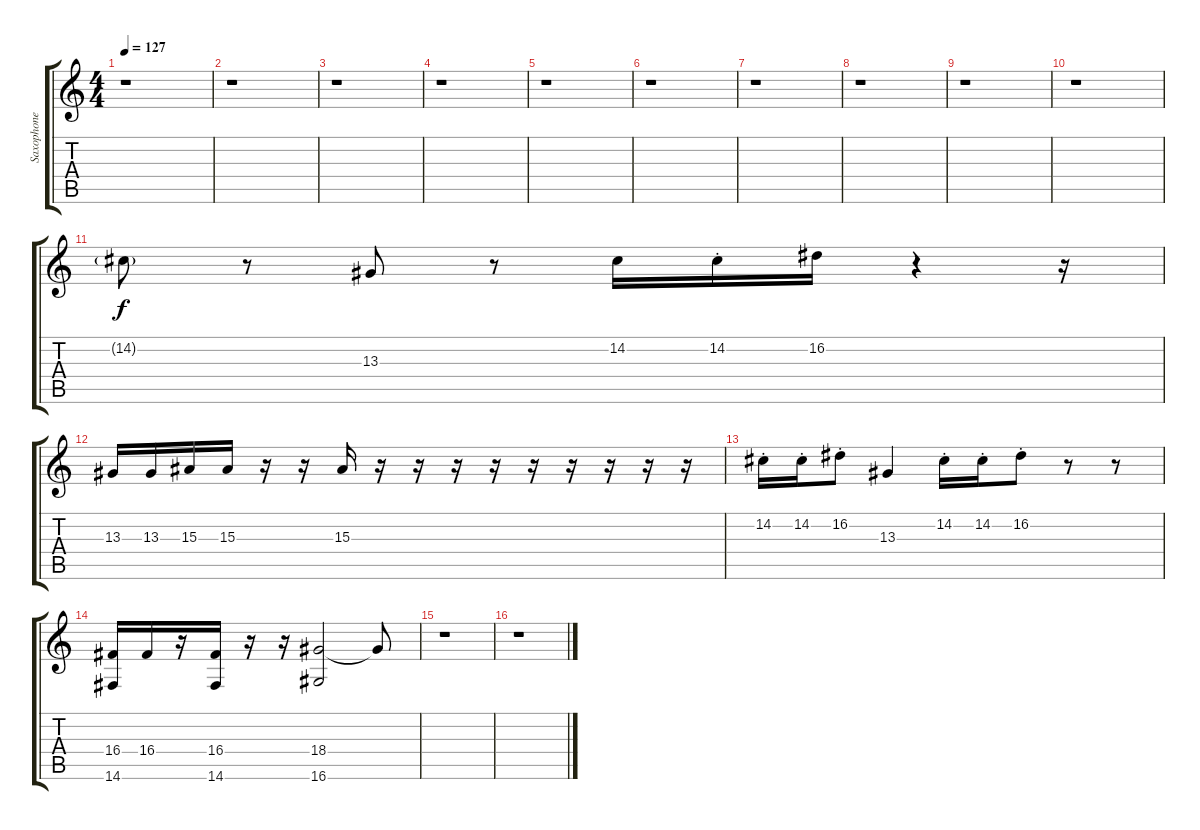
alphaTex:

\track ("Saxophone" "Saxophone") {instrument altosax}
\staff {score tabs}
\tuning (E4 B3 G3 D3 A2 E2) {hide}
\ts (4 4)
\tempo 127
\clef g2
\ks c
r.1{dy f} |
r.1 |
r.1 |
r.1 |
r.1 |
r.1 |
r.1 |
r.1 |
r.1 |
r.1 |
14.2{g}.8 r.8 13.3.8 r.8 14.2.16 14.2{st}.16 16.2.16 r.4 r.16 |
13.3.16 13.3.16 15.3.16 15.3.16 r.16 r.16 15.3.16 r.16 r.16 r.16 r.16 r.16 r.16 r.16 r.16 r.16 |
14.2{st}.16 14.2{st}.16 16.2{st}.8 13.3.4 14.2{st}.16 14.2{st}.16 16.2{st}.8 r.8 r.8 |
(16.4 14.6).16 16.4.16 r.16 (16.4 14.6).16 r.16 r.16 (18.4 16.6).2 18.4{t}.8 |
r.1 |
r.1
